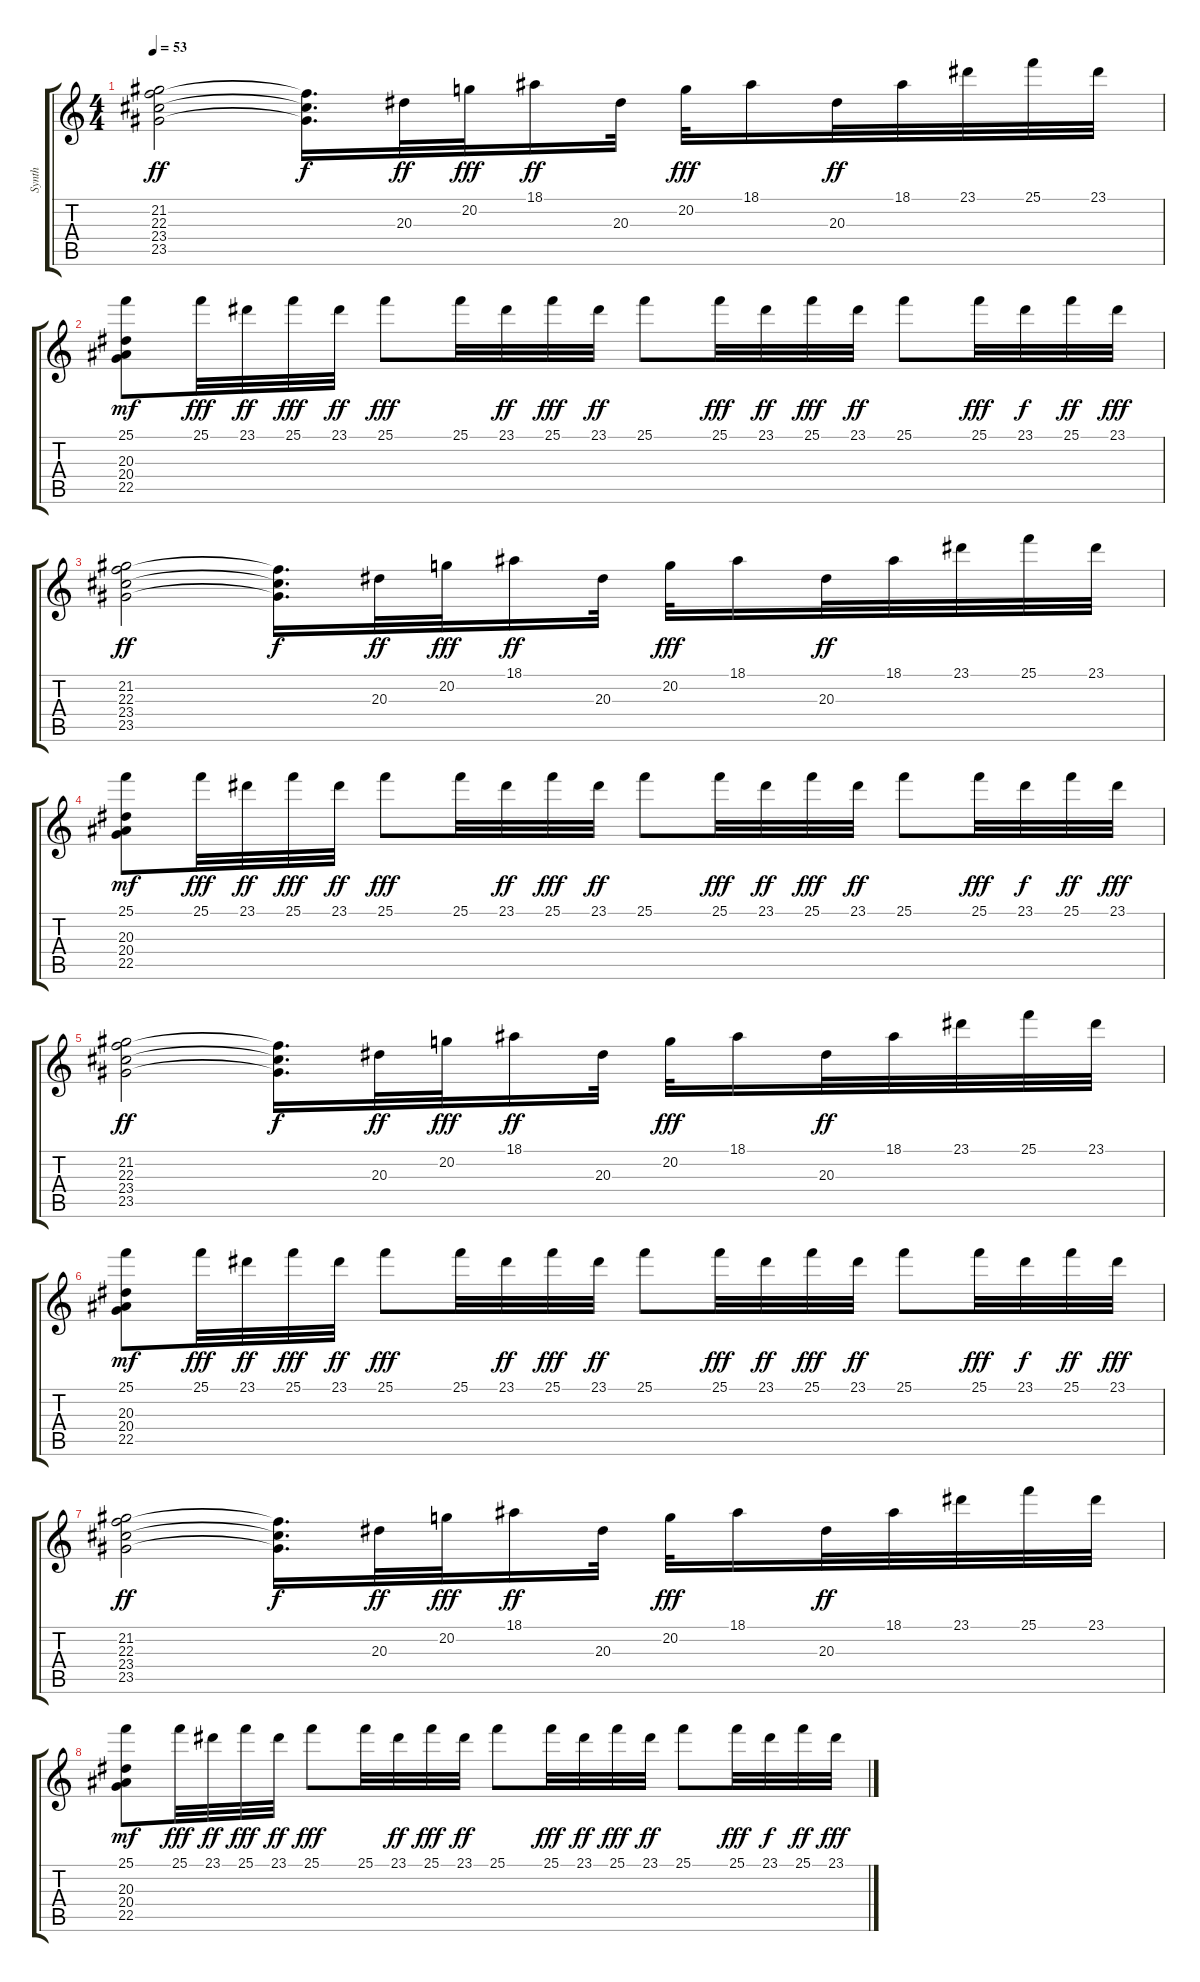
\track ("Synth" "Synth") {instrument synthbrass1}
\staff {score tabs}
\tuning (E4 B3 G3 D3 A2 E2) {hide}
\ts (4 4)
\tempo 53
\clef g2
\ks c
(21.2 22.3 23.4 23.5).2{dy ff} (22.3{t} 23.4{t} 23.5{t}).16{d dy f} 20.3.32{dy ff} 20.2.32{dy fff} 18.1.16{dy ff} 20.3.32 20.2.32{dy fff} 18.1.16 20.3.32{dy ff} 18.1.32 23.1.32 25.1.32 23.1.32 |
(25.1 20.3 20.4 22.5).8{dy mf} 25.1.32{dy fff} 23.1.32{dy ff} 25.1.32{dy fff} 23.1.32{dy ff} 25.1.8{dy fff} 25.1.32 23.1.32{dy ff} 25.1.32{dy fff} 23.1.32{dy ff} 25.1.8 25.1.32{dy fff} 23.1.32{dy ff} 25.1.32{dy fff} 23.1.32{dy ff} 25.1.8 25.1.32{dy fff} 23.1.32{dy f} 25.1.32{dy ff} 23.1.32{dy fff} |
(21.2 22.3 23.4 23.5).2{dy ff} (22.3{t} 23.4{t} 23.5{t}).16{d dy f} 20.3.32{dy ff} 20.2.32{dy fff} 18.1.16{dy ff} 20.3.32 20.2.32{dy fff} 18.1.16 20.3.32{dy ff} 18.1.32 23.1.32 25.1.32 23.1.32 |
(25.1 20.3 20.4 22.5).8{dy mf} 25.1.32{dy fff} 23.1.32{dy ff} 25.1.32{dy fff} 23.1.32{dy ff} 25.1.8{dy fff} 25.1.32 23.1.32{dy ff} 25.1.32{dy fff} 23.1.32{dy ff} 25.1.8 25.1.32{dy fff} 23.1.32{dy ff} 25.1.32{dy fff} 23.1.32{dy ff} 25.1.8 25.1.32{dy fff} 23.1.32{dy f} 25.1.32{dy ff} 23.1.32{dy fff} |
(21.2 22.3 23.4 23.5).2{dy ff} (22.3{t} 23.4{t} 23.5{t}).16{d dy f} 20.3.32{dy ff} 20.2.32{dy fff} 18.1.16{dy ff} 20.3.32 20.2.32{dy fff} 18.1.16 20.3.32{dy ff} 18.1.32 23.1.32 25.1.32 23.1.32 |
(25.1 20.3 20.4 22.5).8{dy mf} 25.1.32{dy fff} 23.1.32{dy ff} 25.1.32{dy fff} 23.1.32{dy ff} 25.1.8{dy fff} 25.1.32 23.1.32{dy ff} 25.1.32{dy fff} 23.1.32{dy ff} 25.1.8 25.1.32{dy fff} 23.1.32{dy ff} 25.1.32{dy fff} 23.1.32{dy ff} 25.1.8 25.1.32{dy fff} 23.1.32{dy f} 25.1.32{dy ff} 23.1.32{dy fff} |
(21.2 22.3 23.4 23.5).2{dy ff} (22.3{t} 23.4{t} 23.5{t}).16{d dy f} 20.3.32{dy ff} 20.2.32{dy fff} 18.1.16{dy ff} 20.3.32 20.2.32{dy fff} 18.1.16 20.3.32{dy ff} 18.1.32 23.1.32 25.1.32 23.1.32 |
(25.1 20.3 20.4 22.5).8{dy mf} 25.1.32{dy fff} 23.1.32{dy ff} 25.1.32{dy fff} 23.1.32{dy ff} 25.1.8{dy fff} 25.1.32 23.1.32{dy ff} 25.1.32{dy fff} 23.1.32{dy ff} 25.1.8 25.1.32{dy fff} 23.1.32{dy ff} 25.1.32{dy fff} 23.1.32{dy ff} 25.1.8 25.1.32{dy fff} 23.1.32{dy f} 25.1.32{dy ff} 23.1.32{dy fff}
